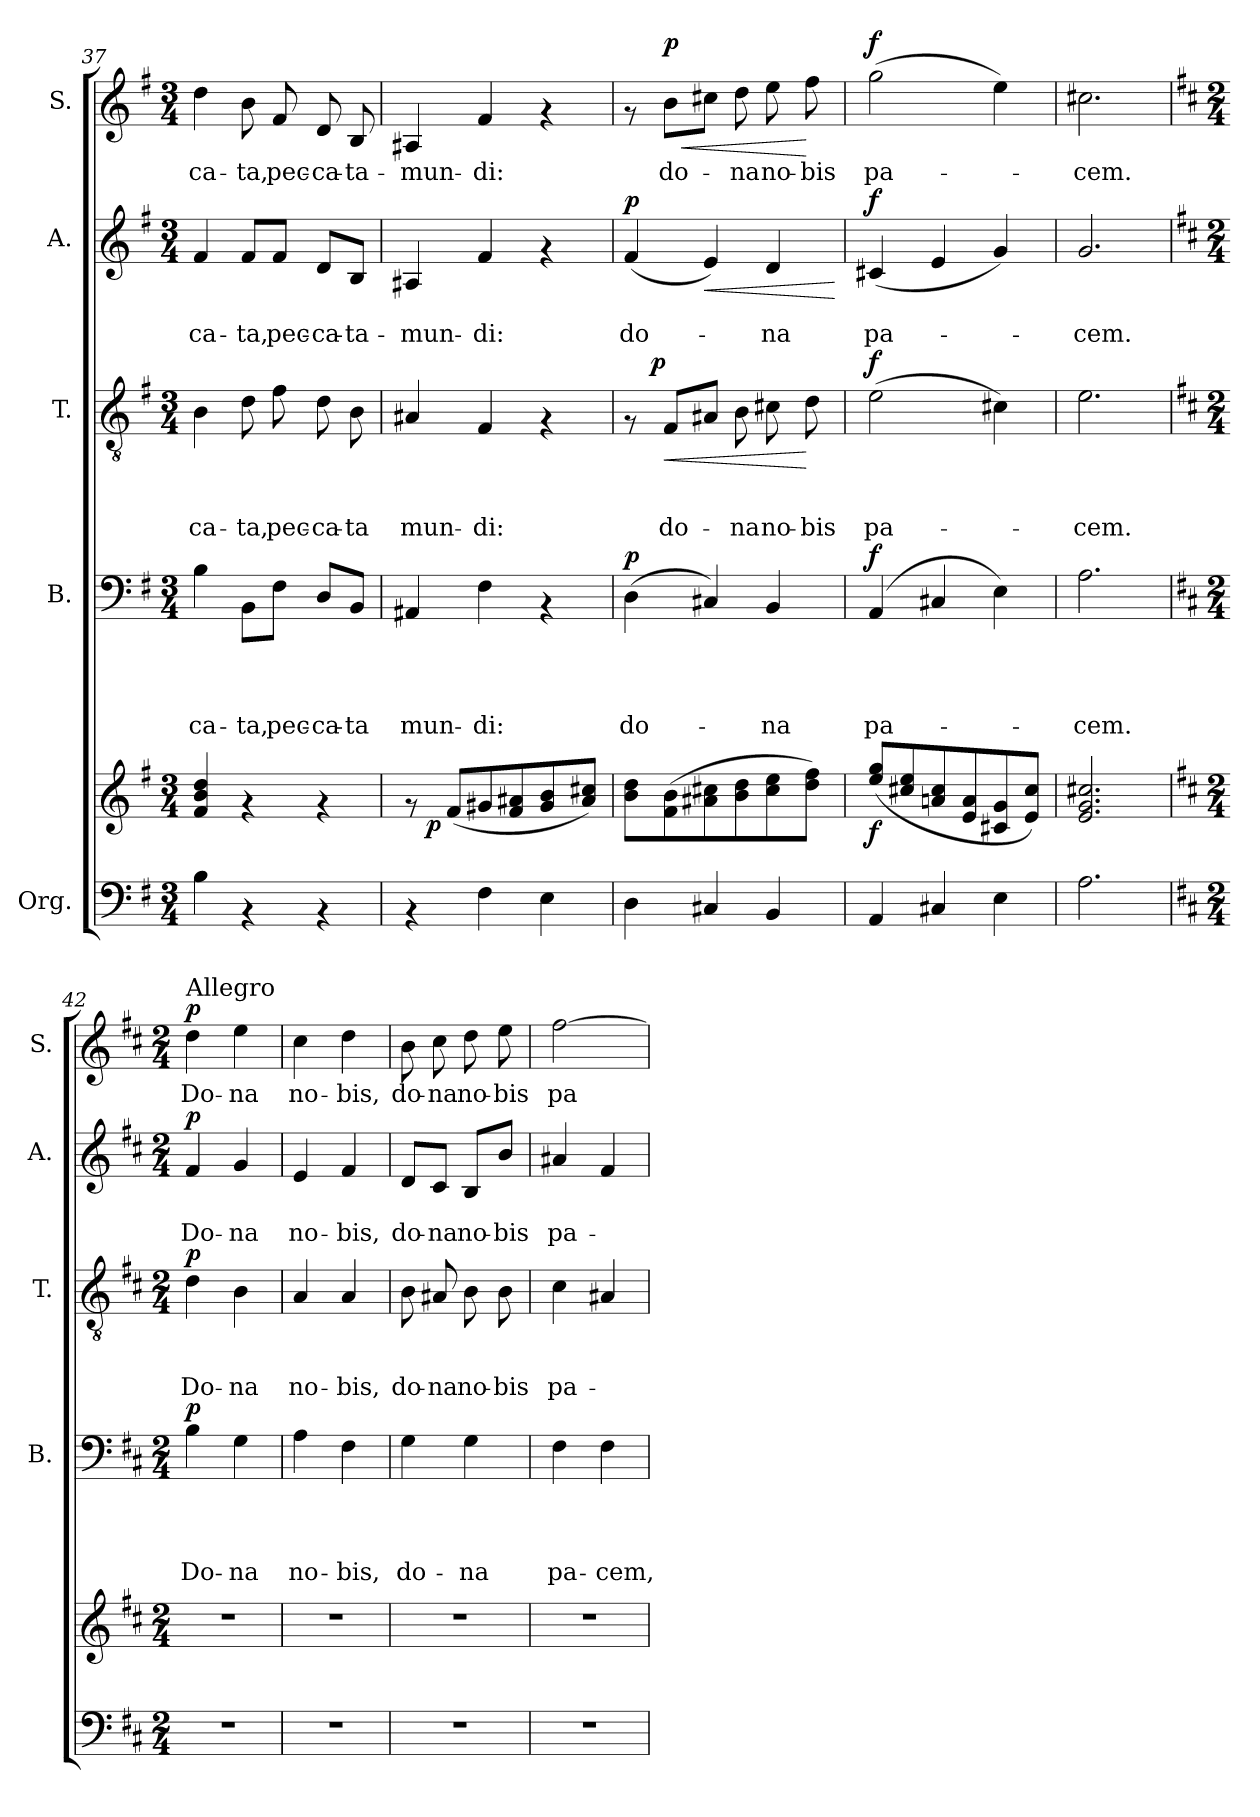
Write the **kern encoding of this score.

**kern	**kern	**dynam	**kern	**text	**text	**text	**text	**dynam	**kern	**text	**text	**text	**dynam	**kern	**text	**text	**dynam	**kern	**text	**dynam
*part5	*part5	*part5	*part4	*part4	*part4	*part4	*part4	*part4	*part3	*part3	*part3	*part3	*part3	*part2	*part2	*part2	*part2	*part1	*part1	*part1
*staff6	*staff5	*staff5/6	*staff4	*staff4	*staff4	*staff4	*staff4	*staff4	*staff3	*staff3	*staff3	*staff3	*staff3	*staff2	*staff2	*staff2	*staff2	*staff1	*staff1	*staff1
*I"Org.	*	*	*I"B.	*	*	*	*	*	*I"T.	*	*	*	*	*I"A.	*	*	*	*I"S.	*	*
*	*	*	*I'B.	*	*	*	*	*	*I'T.	*	*	*	*	*I'A.	*	*	*	*I'S.	*	*
*clefF4	*clefG2	*	*clefF4	*	*	*	*	*	*clefGv2	*	*	*	*	*clefG2	*	*	*	*clefG2	*	*
*k[f#]	*k[f#]	*	*k[f#]	*	*	*	*	*	*k[f#]	*	*	*	*	*k[f#]	*	*	*	*k[f#]	*	*
*G:	*G:	*	*G:	*	*	*	*	*	*G:	*	*	*	*	*G:	*	*	*	*G:	*	*
*M3/4	*M3/4	*	*M3/4	*	*	*	*	*	*M3/4	*	*	*	*	*M3/4	*	*	*	*M3/4	*	*
=37	=37	=37	=37	=37	=37	=37	=37	=37	=37	=37	=37	=37	=37	=37	=37	=37	=37	=37	=37	=37
!	!	!	!	!	!	!	!LO:LY:b	!	!	!	!	!LO:LY:b	!	!	!	!LO:LY:b	!	!	!LO:LY:b	!
4B\	4f#/ 4b/ 4dd/	.	4B\	.	.	.	-ca-	.	4B\	.	.	-ca-	.	4f#/	.	-ca-	.	4dd\	-ca-	.
!	!	!	!	!	!	!	!LO:LY:b	!	!	!	!	!LO:LY:b	!	!	!	!LO:LY:b	!	!	!LO:LY:b	!
4rAA	4rf	.	8BB\L	.	.	.	-ta,	.	8d\	.	.	-ta,	.	8f#/L	.	-ta,	.	8b\	-ta,	.
!	!	!	!	!	!	!	!LO:LY:b	!	!	!	!	!LO:LY:b	!	!	!	!LO:LY:b	!	!	!LO:LY:b	!
.	.	.	8F#\J	.	.	.	pec-	.	8f#\	.	.	pec-	.	8f#/J	.	pec-	.	8f#/	pec-	.
!	!	!	!	!	!	!	!LO:LY:b	!	!	!	!	!LO:LY:b	!	!	!	!LO:LY:b	!	!	!LO:LY:b	!
4rAA	4rf	.	8D/L	.	.	.	-ca-	.	8d\	.	.	-ca-	.	8d/L	.	-ca-	.	8d/	-ca-	.
!	!	!	!	!	!	!	!LO:LY:b	!	!	!	!	!LO:LY:b	!	!	!	!LO:LY:b	!	!	!LO:LY:b	!
.	.	.	8BB/J	.	.	.	-ta	.	8B\	.	.	-ta	.	8B/J	.	-ta-	.	8B/	-ta-	.
=38	=38	=38	=38	=38	=38	=38	=38	=38	=38	=38	=38	=38	=38	=38	=38	=38	=38	=38	=38	=38
!	!	!	!	!	!	!	!LO:LY:b	!	!	!	!	!LO:LY:b	!	!	!	!LO:LY:b	!	!	!LO:LY:b	!
*	*^	*	*	*	*	*	*	*	*	*	*	*	*	*	*	*	*	*	*	*
4rAA	8rf	16ryy	.	4AA#X/	.	.	.	mun-	.	4A#X/	.	.	mun-	.	4A#X/	.	-mun-	.	4A#X/	-mun-	.
!	!	!	!LO:DY:b	!	!	!	!	!	!	!	!	!	!	!	!	!	!	!	!	!	!
.	.	2ryy	p	.	.	.	.	.	.	.	.	.	.	.	.	.	.	.	.	.	.
.	(<8f#/L	.	.	.	.	.	.	.	.	.	.	.	.	.	.	.	.	.	.	.	.
!	!	!	!	!	!	!	!	!LO:LY:b	!	!	!	!	!LO:LY:b	!	!	!	!LO:LY:b	!	!	!LO:LY:b	!
4F#\	8g#X/	.	.	4F#\	.	.	.	-di:	.	4F#/	.	.	-di:	.	4f#/	.	-di:	.	4f#/	-di:	.
.	8f#/ 8a#X/	.	.	.	.	.	.	.	.	.	.	.	.	.	.	.	.	.	.	.	.
4E\	8g#/ 8b/	.	.	4rAA	.	.	.	.	.	4rF	.	.	.	.	4rf	.	.	.	4rf	.	.
.	.	8.ryy	.	.	.	.	.	.	.	.	.	.	.	.	.	.	.	.	.	.	.
.	8a#/ 8cc#X/J)	.	.	.	.	.	.	.	.	.	.	.	.	.	.	.	.	.	.	.	.
=39	=39	=39	=39	=39	=39	=39	=39	=39	=39	=39	=39	=39	=39	=39	=39	=39	=39	=39	=39	=39	=39
!	!	!	!	!	!	!	!	!LO:LY:b	!LO:DY:a	!	!	!	!	!	!	!	!LO:LY:b	!LO:DY:a	!	!	!
*	*v	*v	*	*	*	*	*	*	*	*^	*	*	*	*	*	*	*	*	*	*	*
4D\	8b\ 8dd\L	.	(>4D\	.	.	.	do-	p	8rF	16.ryy	.	.	.	.	(<4f#/	.	do-	p	8rf	.	.
!	!	!	!	!	!	!	!	!	!	!	!	!	!	!LO:DY:a	!	!	!	!	!	!	!
.	.	.	.	.	.	.	.	.	.	2ryy	.	.	.	p	.	.	.	.	.	.	.
!	!	!	!	!	!	!	!	!	!	!	!	!	!LO:LY:b	!LO:HP:b	!	!	!	!	!	!LO:LY:b	!LO:HP:b
!	!	!	!	!	!	!	!	!	!	!	!	!	!	!	!	!	!	!	!	!	!LO:DY:n=1:a
.	(>8f#\ 8b\	.	.	.	.	.	.	.	8F#/L	.	.	.	do-	<	.	.	.	.	8b\L	do-	< p
!	!	!	!	!	!	!	!	!	!	!	!	!	!	!	!	!	!	!LO:HP:b	!	!	!
4C#X/	8a#X\ 8cc#X\	.	4C#X/)	.	.	.	.	.	8A#X/J	.	.	.	.	.	4e/)	.	.	<	8cc#X\J	.	.
!	!	!	!	!	!	!	!	!	!	!	!	!	!LO:LY:b	!	!	!	!	!	!	!LO:LY:b	!
.	8b\ 8dd\	.	.	.	.	.	.	.	8B\	.	.	.	-na	.	.	.	.	.	8dd\	-na	.
!	!	!	!	!	!	!	!LO:LY:b	!	!	!	!	!	!LO:LY:b	!	!	!	!LO:LY:b	!	!	!LO:LY:b	!
4BB/	8cc#\ 8ee\	.	4BB/	.	.	.	-na	.	8c#X\	.	.	.	no-	.	4d/	.	-na	.	8ee\	no-	.
.	.	.	.	.	.	.	.	.	.	8ryy	.	.	.	.	.	.	.	.	.	.	.
!	!	!	!	!	!	!	!	!	!	!	!	!	!LO:LY:b	!	!	!	!	!	!	!LO:LY:b	!
.	8dd\ 8ff#\J)	.	.	.	.	.	.	.	8d\	.	.	.	-bis	[	.	.	.	.	8ff#\	-bis	[
.	.	.	.	.	.	.	.	.	.	32ryy	.	.	.	.	.	.	.	.	.	.	.
.	.	.	.	.	.	.	.	.	.	.	.	.	.	.	.	.	.	[	.	.	.
=40	=40	=40	=40	=40	=40	=40	=40	=40	=40	=40	=40	=40	=40	=40	=40	=40	=40	=40	=40	=40	=40
!	!	!LO:DY:b	!	!	!	!	!LO:LY:b	!LO:DY:a	!	!	!	!	!LO:LY:b	!LO:DY:a	!	!	!LO:LY:b	!LO:DY:a	!	!LO:LY:b	!LO:DY:a
*	*	*	*	*	*	*	*	*	*v	*v	*	*	*	*	*	*	*	*	*	*	*
4AA/	(<8ee/ 8gg/L	f	(>4AA/	.	.	.	pa-	f	(>2e\	.	.	pa-	f	(<4c#X/	.	pa-	f	(>2gg\	pa-	f
.	8cc#X/ 8ee/	.	.	.	.	.	.	.	.	.	.	.	.	.	.	.	.	.	.	.
4C#X/	8an/ 8cc#/	.	4C#X/	.	.	.	.	.	.	.	.	.	.	4e/	.	.	.	.	.	.
.	8e/ 8a/	.	.	.	.	.	.	.	.	.	.	.	.	.	.	.	.	.	.	.
4E\	8c#X/ 8g/	.	4E\)	.	.	.	.	.	4c#X\)	.	.	.	.	4g/)	.	.	.	4ee\)	.	.
.	8e/ 8cc#/J)	.	.	.	.	.	.	.	.	.	.	.	.	.	.	.	.	.	.	.
=41	=41	=41	=41	=41	=41	=41	=41	=41	=41	=41	=41	=41	=41	=41	=41	=41	=41	=41	=41	=41
!	!	!	!	!	!	!	!LO:LY:b	!	!	!	!	!LO:LY:b	!	!	!	!LO:LY:b	!	!	!LO:LY:b	!
2.A\	2.e/ 2.g/ 2.cc#X/	.	2.A\	.	.	.	-cem.	.	2.e\	.	.	-cem.	.	2.g/	.	-cem.	.	2.cc#X\	-cem.	.
!!LO:LB:g=z
=42	=42	=42	=42	=42	=42	=42	=42	=42	=42	=42	=42	=42	=42	=42	=42	=42	=42	=42	=42	=42
*k[f#c#]	*k[f#c#]	*	*k[f#c#]	*	*	*	*	*	*k[f#c#]	*	*	*	*	*k[f#c#]	*	*	*	*k[f#c#]	*	*
*D:	*D:	*	*D:	*	*	*	*	*	*D:	*	*	*	*	*D:	*	*	*	*D:	*	*
*M2/4	*M2/4	*	*M2/4	*	*	*	*	*	*M2/4	*	*	*	*	*M2/4	*	*	*	*M2/4	*	*
!	!	!	!	!	!	!	!	!	!	!	!	!	!	!	!	!	!	!LO:TX:a:t=Allegro	!	!
!	!	!	!	!	!	!	!LO:LY:b	!LO:DY:a	!	!	!	!LO:LY:b	!LO:DY:a	!	!	!LO:LY:b	!LO:DY:a	!	!LO:LY:b	!LO:DY:a
2r	2r	.	4B\	.	.	.	Do-	p	4d\	.	.	Do-	p	4f#/	.	Do-	p	4dd\	Do-	p
!	!	!	!	!	!	!	!LO:LY:b	!	!	!	!	!LO:LY:b	!	!	!	!LO:LY:b	!	!	!LO:LY:b	!
.	.	.	4G\	.	.	.	-na	.	4B\	.	.	-na	.	4g/	.	-na	.	4ee\	-na	.
=43	=43	=43	=43	=43	=43	=43	=43	=43	=43	=43	=43	=43	=43	=43	=43	=43	=43	=43	=43	=43
!	!	!	!	!	!	!	!LO:LY:b	!	!	!	!	!LO:LY:b	!	!	!	!LO:LY:b	!	!	!LO:LY:b	!
2r	2r	.	4A\	.	.	.	no-	.	4A/	.	.	no-	.	4e/	.	no-	.	4cc#\	no-	.
!	!	!	!	!	!	!	!LO:LY:b	!	!	!	!	!LO:LY:b	!	!	!	!LO:LY:b	!	!	!LO:LY:b	!
.	.	.	4F#\	.	.	.	-bis,	.	4A/	.	.	-bis,	.	4f#/	.	-bis,	.	4dd\	-bis,	.
=44	=44	=44	=44	=44	=44	=44	=44	=44	=44	=44	=44	=44	=44	=44	=44	=44	=44	=44	=44	=44
!	!	!	!	!	!	!	!LO:LY:b	!	!	!	!	!LO:LY:b	!	!	!	!LO:LY:b	!	!	!LO:LY:b	!
2r	2r	.	4G\	.	.	.	do-	.	8B\	.	.	do-	.	8d/L	.	do-	.	8b\	do-	.
!	!	!	!	!	!	!	!	!	!	!	!	!LO:LY:b	!	!	!	!LO:LY:b	!	!	!LO:LY:b	!
.	.	.	.	.	.	.	.	.	8A#X/	.	.	-na	.	8c#/J	.	-na	.	8cc#\	-na	.
!	!	!	!	!	!	!	!LO:LY:b	!	!	!	!	!LO:LY:b	!	!	!	!LO:LY:b	!	!	!LO:LY:b	!
.	.	.	4G\	.	.	.	-na	.	8B\	.	.	no-	.	8B/L	.	no-	.	8dd\	no-	.
!	!	!	!	!	!	!	!	!	!	!	!	!LO:LY:b	!	!	!	!LO:LY:b	!	!	!LO:LY:b	!
.	.	.	.	.	.	.	.	.	8B\	.	.	-bis	.	8b/J	.	-bis	.	8ee\	-bis	.
=45	=45	=45	=45	=45	=45	=45	=45	=45	=45	=45	=45	=45	=45	=45	=45	=45	=45	=45	=45	=45
!	!	!	!	!	!	!	!LO:LY:b	!	!	!	!	!LO:LY:b	!	!	!	!LO:LY:b	!	!	!LO:LY:b	!
2r	2r	.	4F#\	.	.	.	pa-	.	4c#\	.	.	pa-	.	4a#X/	.	pa-	.	[>2ff#\	pa-	.
!	!	!	!	!	!	!	!LO:LY:b	!	!	!	!	!	!	!	!	!	!	!	!	!
.	.	.	4F#\	.	.	.	-cem,	.	4A#X/	.	.	.	.	4f#/	.	.	.	.	.	.
=	=	=	=	=	=	=	=	=	=	=	=	=	=	=	=	=	=	=	=	=
*-	*-	*-	*-	*-	*-	*-	*-	*-	*-	*-	*-	*-	*-	*-	*-	*-	*-	*-	*-	*-
